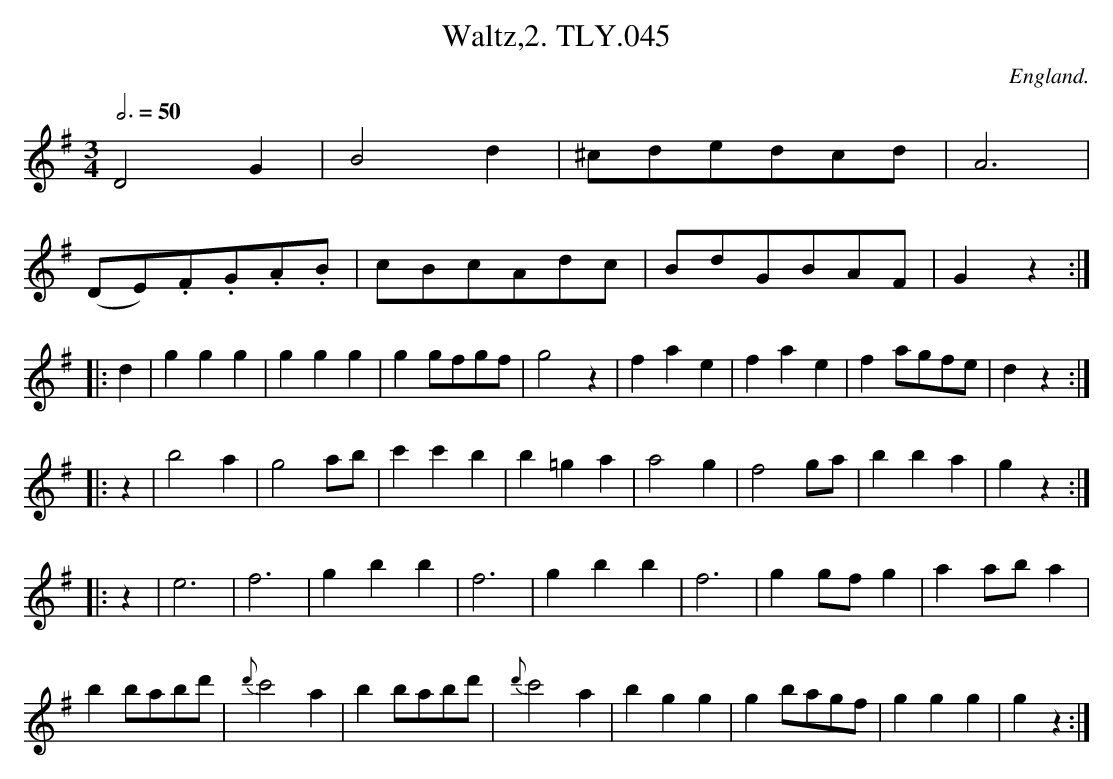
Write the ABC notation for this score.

X:1
T:Waltz,2. TLY.045
M:3/4
L:1/8
Q:3/4=50
O:England.
K:G
D4 G2|B4 d2|^cdedcd| A6|
(DE).F.G.A.B| cBcAdc|BdGBAF|G2z2:|
|:d2|g2g2g2|g2g2g2|g2gfgf|g4 z2|f2a2e2|f2a2e2|f2 agfe|d2z2:|
|:z2|b4 a2|g4 ab|c'2 c'2 b2|b2 =g2a2|a4 g2|f4 ga|b2b2a2| g2 z2:|
|:z2|e6|f6|g2b2b2 | f6|g2b2b2 |f6|g2 gf g2| a2ab a2|
b2 babd'|{d'} c'4a2| b2 babd'| {d'}c'4 a2|\
b2 g2g2|g2 bagf| g2g2g2| g2 z2:|
